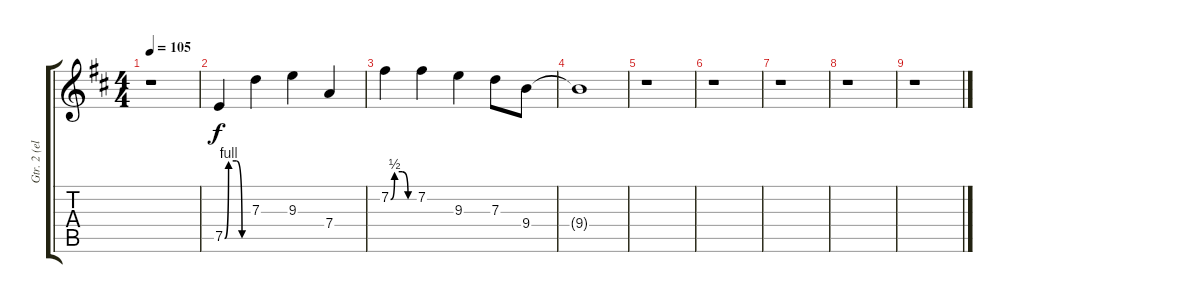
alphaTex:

\track ("Gtr. 2 (elec.)" "Gtr. 2 (el") {instrument overdrivenguitar}
\staff {score tabs}
\tuning (E4 B3 G3 D3 A2 E2) {hide}
\ts (4 4)
\tempo 105
\clef g2
\ks bminor
r.1{dy f} |
7.5{be (custom 0 0 10 4 30 4 45 0 60 0)}.4 7.3.4 9.3.4 7.4.4 |
7.2{be (custom 0 0 10 2 30 2 45 0 60 0)}.4 7.2.4 9.3.4 7.3.8 9.4.8 |
9.4{t}.1 |
r.1 |
r.1 |
r.1 |
r.1 |
r.1
